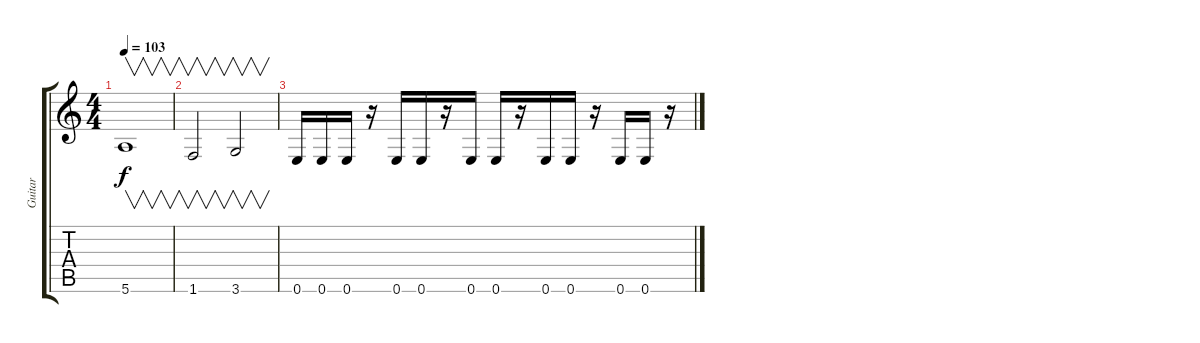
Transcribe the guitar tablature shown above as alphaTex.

\track ("Guitar" "Guitar") {instrument distortionguitar}
\staff {score tabs}
\tuning (E4 B3 G3 D3 A2 E2) {hide}
\ts (4 4)
\tempo 103
\clef g2
\ks c
5.6.1{v dy f} |
1.6.2{v} 3.6.2{v} |
0.6.16 0.6.16 0.6.16 r.16 0.6.16 0.6.16 r.16 0.6.16 0.6.16 r.16 0.6.16 0.6.16 r.16 0.6.16 0.6.16 r.16
